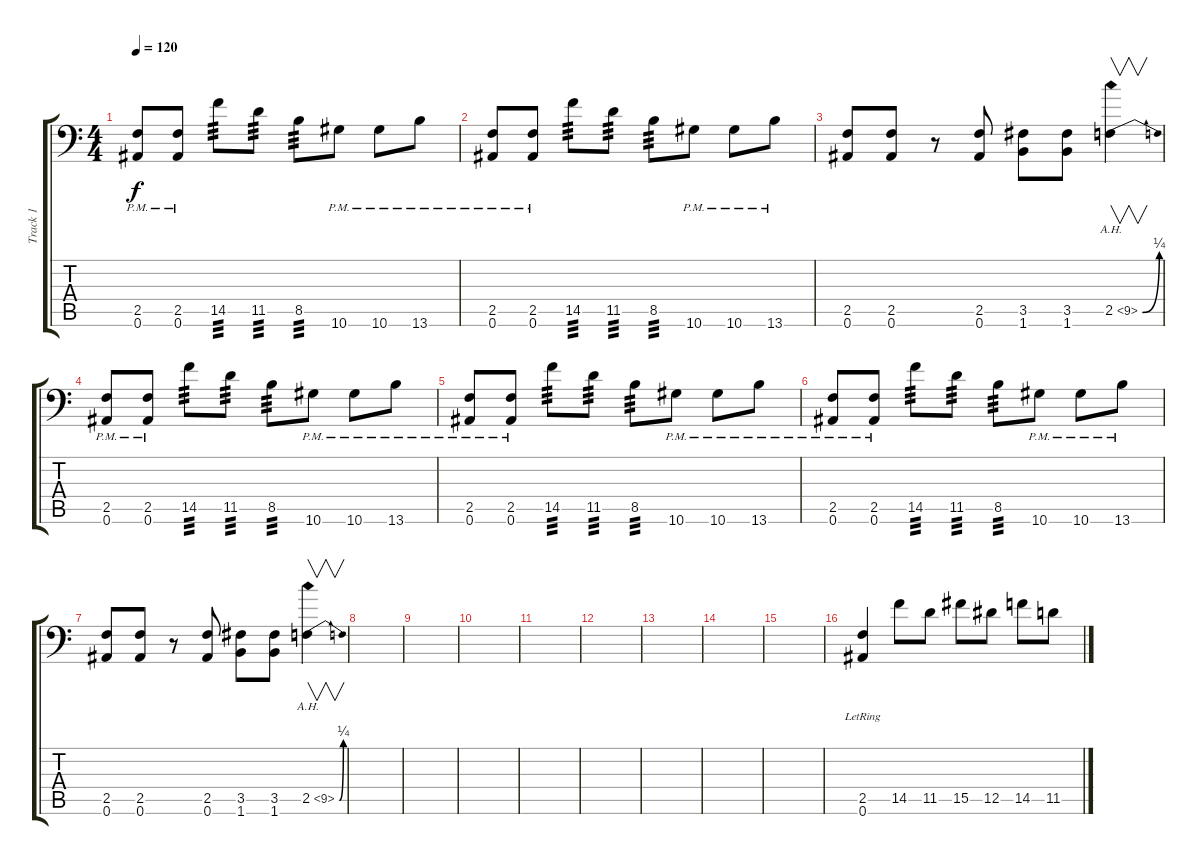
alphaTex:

\track ("Track 1" "Track 1") {instrument distortionguitar}
\staff {score tabs}
\tuning (Bb3 F3 Db3 Ab2 Eb2 Bb1) {hide}
\ts (4 4)
\tempo 120
\clef f4
\ks c
(2.5 0.6{pm}).8{dy f} (2.5 0.6{pm}).8 14.5.8{tp 3} 11.5.8{tp 3} 8.5.8{tp 3} 10.6{pm}.8 10.6{pm}.8 13.6{pm}.8 |
(2.5 0.6{pm}).8 (2.5 0.6{pm}).8 14.5.8{tp 3} 11.5.8{tp 3} 8.5.8{tp 3} 10.6{pm}.8 10.6{pm}.8 13.6{pm}.8 |
(2.5 0.6).8 (2.5 0.6).8 r.8 (2.5 0.6).8 (3.5 1.6).8 (3.5 1.6).8 2.5{be (bend 0 0 60 1) ah 7}.4{v} |
(2.5 0.6{pm}).8 (2.5 0.6{pm}).8 14.5.8{tp 3} 11.5.8{tp 3} 8.5.8{tp 3} 10.6{pm}.8 10.6{pm}.8 13.6{pm}.8 |
(2.5 0.6{pm}).8 (2.5 0.6{pm}).8 14.5.8{tp 3} 11.5.8{tp 3} 8.5.8{tp 3} 10.6{pm}.8 10.6{pm}.8 13.6{pm}.8 |
(2.5 0.6{pm}).8 (2.5 0.6{pm}).8 14.5.8{tp 3} 11.5.8{tp 3} 8.5.8{tp 3} 10.6{pm}.8 10.6{pm}.8 13.6{pm}.8 |
(2.5 0.6).8 (2.5 0.6).8 r.8 (2.5 0.6).8 (3.5 1.6).8 (3.5 1.6).8 2.5{be (bend 0 0 60 1) ah 7}.4{v} |
|
|
|
|
|
|
|
|
(2.5 0.6{lr}).4 14.5.8 11.5.8 15.5.8 12.5.8 14.5.8 11.5.8
